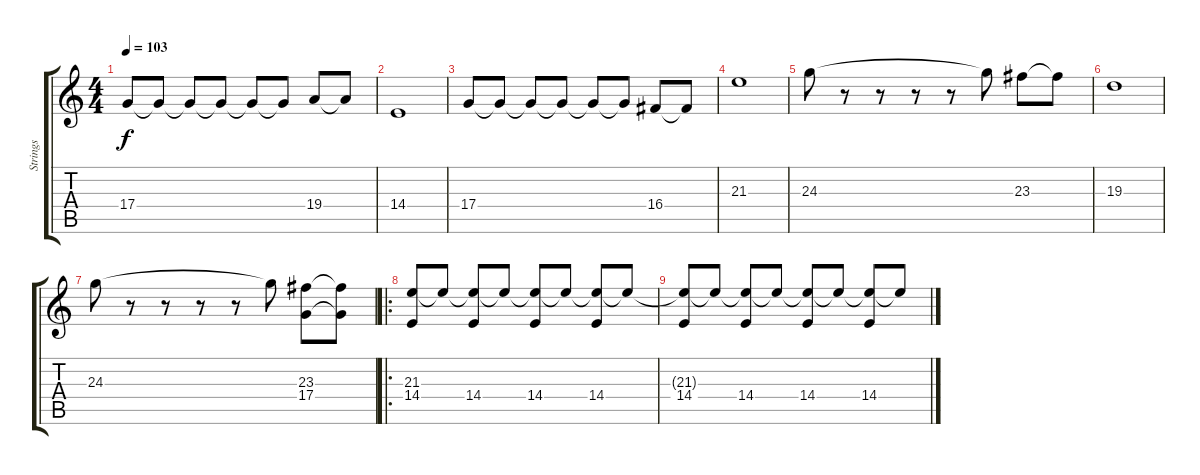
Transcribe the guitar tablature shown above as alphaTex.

\track ("Strings" "Strings") {instrument stringensemble1}
\staff {score tabs}
\tuning (E4 B3 G3 D3 A2 D2) {hide}
\ts (4 4)
\tempo 103
\clef g2
\ks c
17.4.8{dy f} 17.4{t}.8 17.4{t}.8 17.4{t}.8 17.4{t}.8 17.4{t}.8 19.4.8 19.4{t}.8 |
14.4.1 |
17.4.8 17.4{t}.8 17.4{t}.8 17.4{t}.8 17.4{t}.8 17.4{t}.8 16.4.8 16.4{t}.8 |
21.3.1 |
24.3.8 r.8 r.8 r.8 r.8 24.3{t}.8 23.3.8 23.3{t}.8 |
19.3.1 |
24.3.8 r.8 r.8 r.8 r.8 24.3{t}.8 (23.3 17.4).8 (23.3{t} 17.4{t}).8 |
\ro
(21.3 14.4).8 21.3{t}.8 (21.3{t} 14.4).8 21.3{t}.8 (21.3{t} 14.4).8 21.3{t}.8 (21.3{t} 14.4).8 21.3{t}.8 |
(21.3{t} 14.4).8 21.3{t}.8 (21.3{t} 14.4).8 21.3{t}.8 (21.3{t} 14.4).8 21.3{t}.8 (21.3{t} 14.4).8 21.3{t}.8
